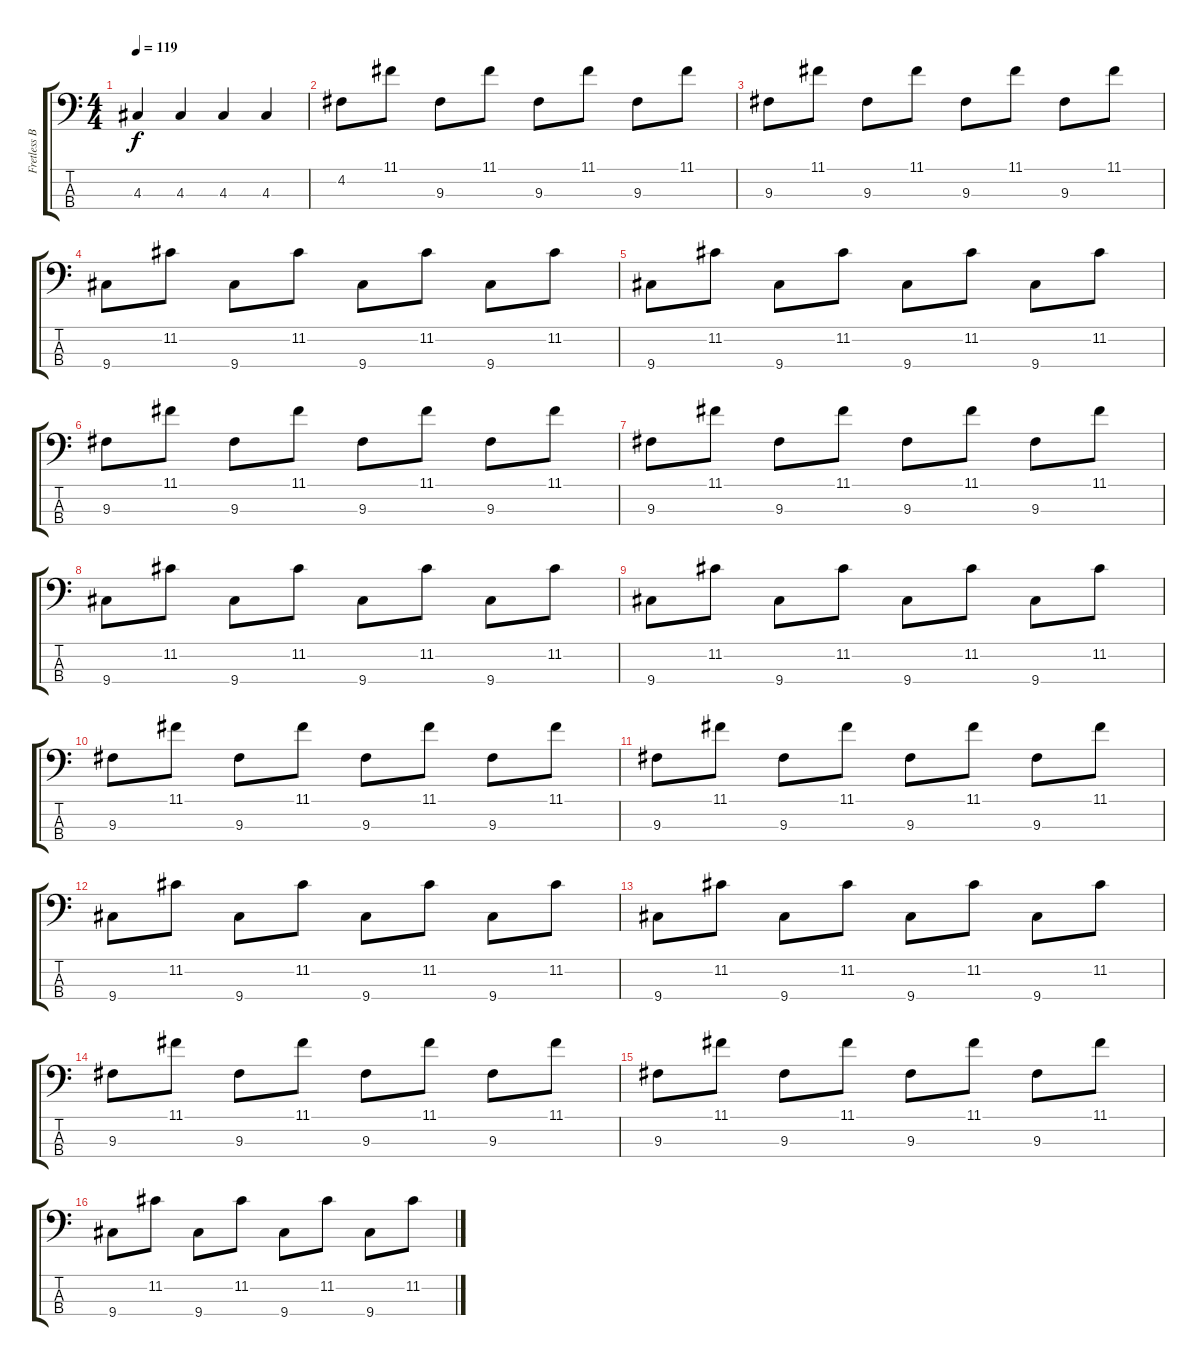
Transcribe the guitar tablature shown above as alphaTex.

\track ("Fretless Bass" "Fretless B") {instrument fretlessbass}
\staff {score tabs}
\tuning (G2 D2 A1 E1) {hide}
\ts (4 4)
\tempo 119
\clef f4
\ks c
4.3.4{dy f} 4.3.4 4.3.4 4.3.4 |
4.2.8 11.1.8 9.3.8 11.1.8 9.3.8 11.1.8 9.3.8 11.1.8 |
9.3.8 11.1.8 9.3.8 11.1.8 9.3.8 11.1.8 9.3.8 11.1.8 |
9.4.8 11.2.8 9.4.8 11.2.8 9.4.8 11.2.8 9.4.8 11.2.8 |
9.4.8 11.2.8 9.4.8 11.2.8 9.4.8 11.2.8 9.4.8 11.2.8 |
9.3.8 11.1.8 9.3.8 11.1.8 9.3.8 11.1.8 9.3.8 11.1.8 |
9.3.8 11.1.8 9.3.8 11.1.8 9.3.8 11.1.8 9.3.8 11.1.8 |
9.4.8 11.2.8 9.4.8 11.2.8 9.4.8 11.2.8 9.4.8 11.2.8 |
9.4.8 11.2.8 9.4.8 11.2.8 9.4.8 11.2.8 9.4.8 11.2.8 |
9.3.8 11.1.8 9.3.8 11.1.8 9.3.8 11.1.8 9.3.8 11.1.8 |
9.3.8 11.1.8 9.3.8 11.1.8 9.3.8 11.1.8 9.3.8 11.1.8 |
9.4.8 11.2.8 9.4.8 11.2.8 9.4.8 11.2.8 9.4.8 11.2.8 |
9.4.8 11.2.8 9.4.8 11.2.8 9.4.8 11.2.8 9.4.8 11.2.8 |
9.3.8 11.1.8 9.3.8 11.1.8 9.3.8 11.1.8 9.3.8 11.1.8 |
9.3.8 11.1.8 9.3.8 11.1.8 9.3.8 11.1.8 9.3.8 11.1.8 |
9.4.8 11.2.8 9.4.8 11.2.8 9.4.8 11.2.8 9.4.8 11.2.8
